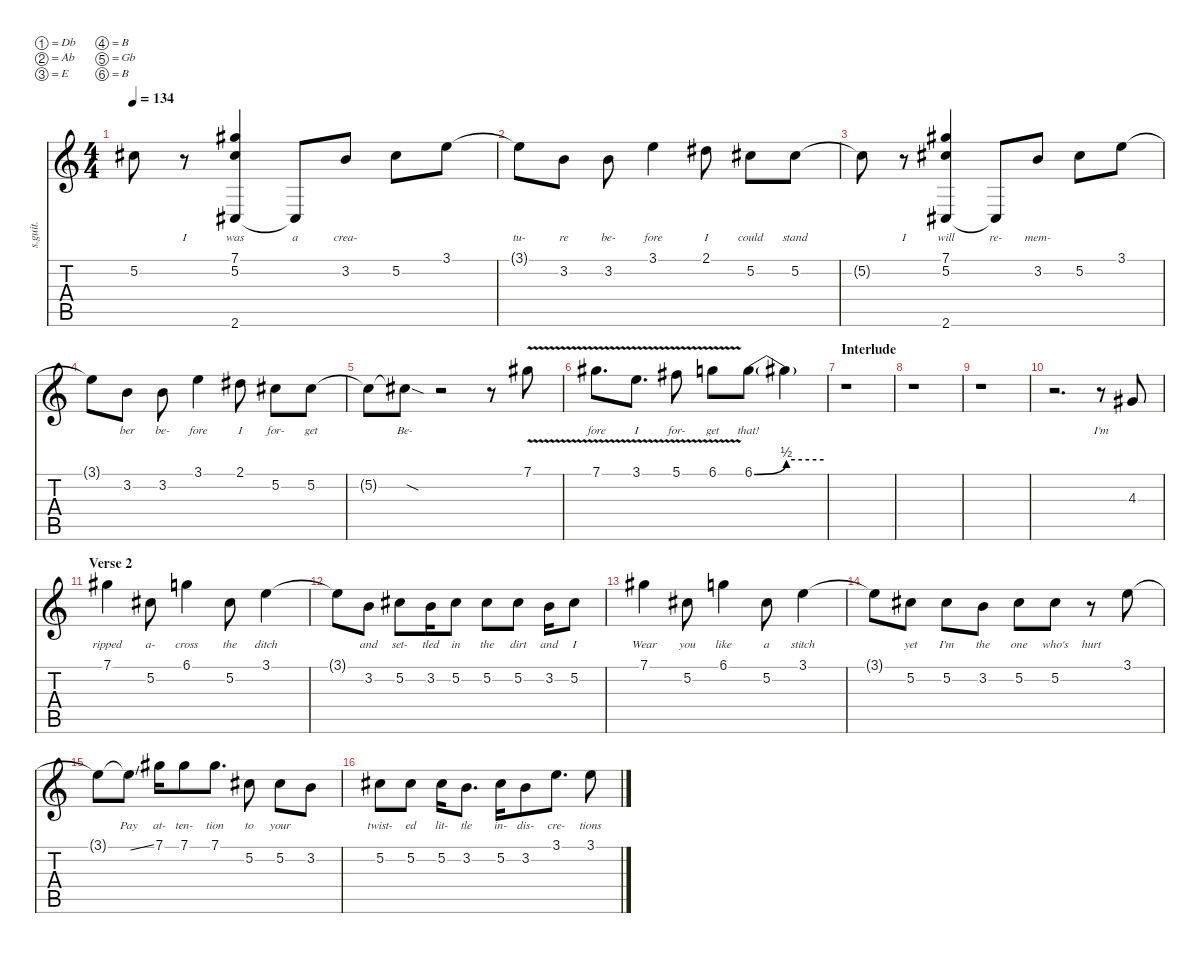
\defaultSystemsLayout 4
\hideDynamics
\bracketExtendMode nobrackets
\track ("Corey Taylor (Vocals)" "s.guit.") {instrument baritonesax}
\staff {score tabs}
\tuning (Db4 Ab3 E3 B2 Gb2 B1)
\displaytranspose 12
\ts (4 4)
\tempo 134
\clef g2
\ks c
5.2{t acc #}.8{dy f} r.8{lyrics "I"} (7.1{acc #} 5.2{acc #} 2.6{acc #}).4{lyrics "was"} 2.6{t acc #}.8{lyrics "a"} 3.2.8{lyrics "crea-"} 5.2{acc #}.8 3.1.8 |
3.1{t}.8{lyrics "tu-"} 3.2.8{lyrics "re"} 3.2.8{lyrics "be-"} 3.1.4{lyrics "fore"} 2.1{acc #}.8{lyrics "I"} 5.2{acc #}.8{lyrics "could"} 5.2{acc #}.8{lyrics "stand"} |
5.2{t acc #}.8 r.8{lyrics "I"} (7.1{acc #} 5.2{acc #} 2.6{acc #}).4{lyrics "will"} 2.6{t acc #}.8{lyrics "re-"} 3.2.8{lyrics "mem-"} 5.2{acc #}.8 3.1.8 |
3.1{t}.8 3.2.8{lyrics "ber"} 3.2.8{lyrics "be-"} 3.1.4{lyrics "fore"} 2.1{acc #}.8{lyrics "I"} 5.2{acc #}.8{lyrics "for-"} 5.2{acc #}.8{lyrics "get"} |
5.2{t acc #}.8 5.2{sod t acc #}.8{lyrics "Be-"} r.2 r.8 7.1{v acc #}.8 |
7.1{v acc #}.8{d lyrics "fore"} 3.1{v}.8{d lyrics "I"} 5.1{v acc #}.8{lyrics "for-"} 6.1{v}.8{lyrics "get"} 6.1{be (bend 0 0 60 2)}.8{lyrics "that!"} 6.1{be (hold 0 2 60 2) t}.4 |
\section ("" "Interlude")
r.1 |
r.1 |
r.1 |
r.2{d} r.8{lyrics "I'm"} 4.3{acc #}.8 |
\section ("" "Verse 2")
7.1{acc #}.4{lyrics "ripped"} 5.2{acc #}.8{lyrics "a-"} 6.1.4{lyrics "cross"} 5.2{acc #}.8{lyrics "the"} 3.1.4{lyrics "ditch"} |
3.1{t}.8 3.2.8{lyrics "and"} 5.2{acc #}.8{lyrics "set-"} 3.2.16{lyrics "tled"} 5.2{acc #}.8{lyrics "in"} 5.2{acc #}.8{lyrics "the"} 5.2{acc #}.8{lyrics "dirt"} 3.2.16{lyrics "and"} 5.2{acc #}.8{lyrics "I"} |
7.1{acc #}.4{lyrics "Wear"} 5.2{acc #}.8{lyrics "you"} 6.1.4{lyrics "like"} 5.2{acc #}.8{lyrics "a"} 3.1.4{lyrics "stitch"} |
3.1{t}.8 5.2{acc #}.8{lyrics "yet"} 5.2{acc #}.8{lyrics "I'm"} 3.2.8{lyrics "the"} 5.2{acc #}.8{lyrics "one"} 5.2{acc #}.8{lyrics "who's"} r.8{lyrics "hurt"} 3.1.8 |
3.1{t}.8 3.1{ss t}.8{lyrics "Pay"} 7.1{acc #}.16{lyrics "at-"} 7.1{acc #}.8{lyrics "ten-"} 7.1{acc #}.8{d lyrics "tion"} 5.2{acc #}.8{lyrics "to"} 5.2{acc #}.8{lyrics "your"} 3.2.8 |
5.2{acc #}.8{lyrics "twist-"} 5.2{acc #}.8{lyrics "ed"} 5.2{acc #}.16{lyrics "lit-"} 3.2.8{d lyrics "tle"} 5.2{acc #}.16{lyrics "in-"} 3.2.8{lyrics "dis-"} 3.1.8{d lyrics "cre-"} 3.1.8{lyrics "tions"}
